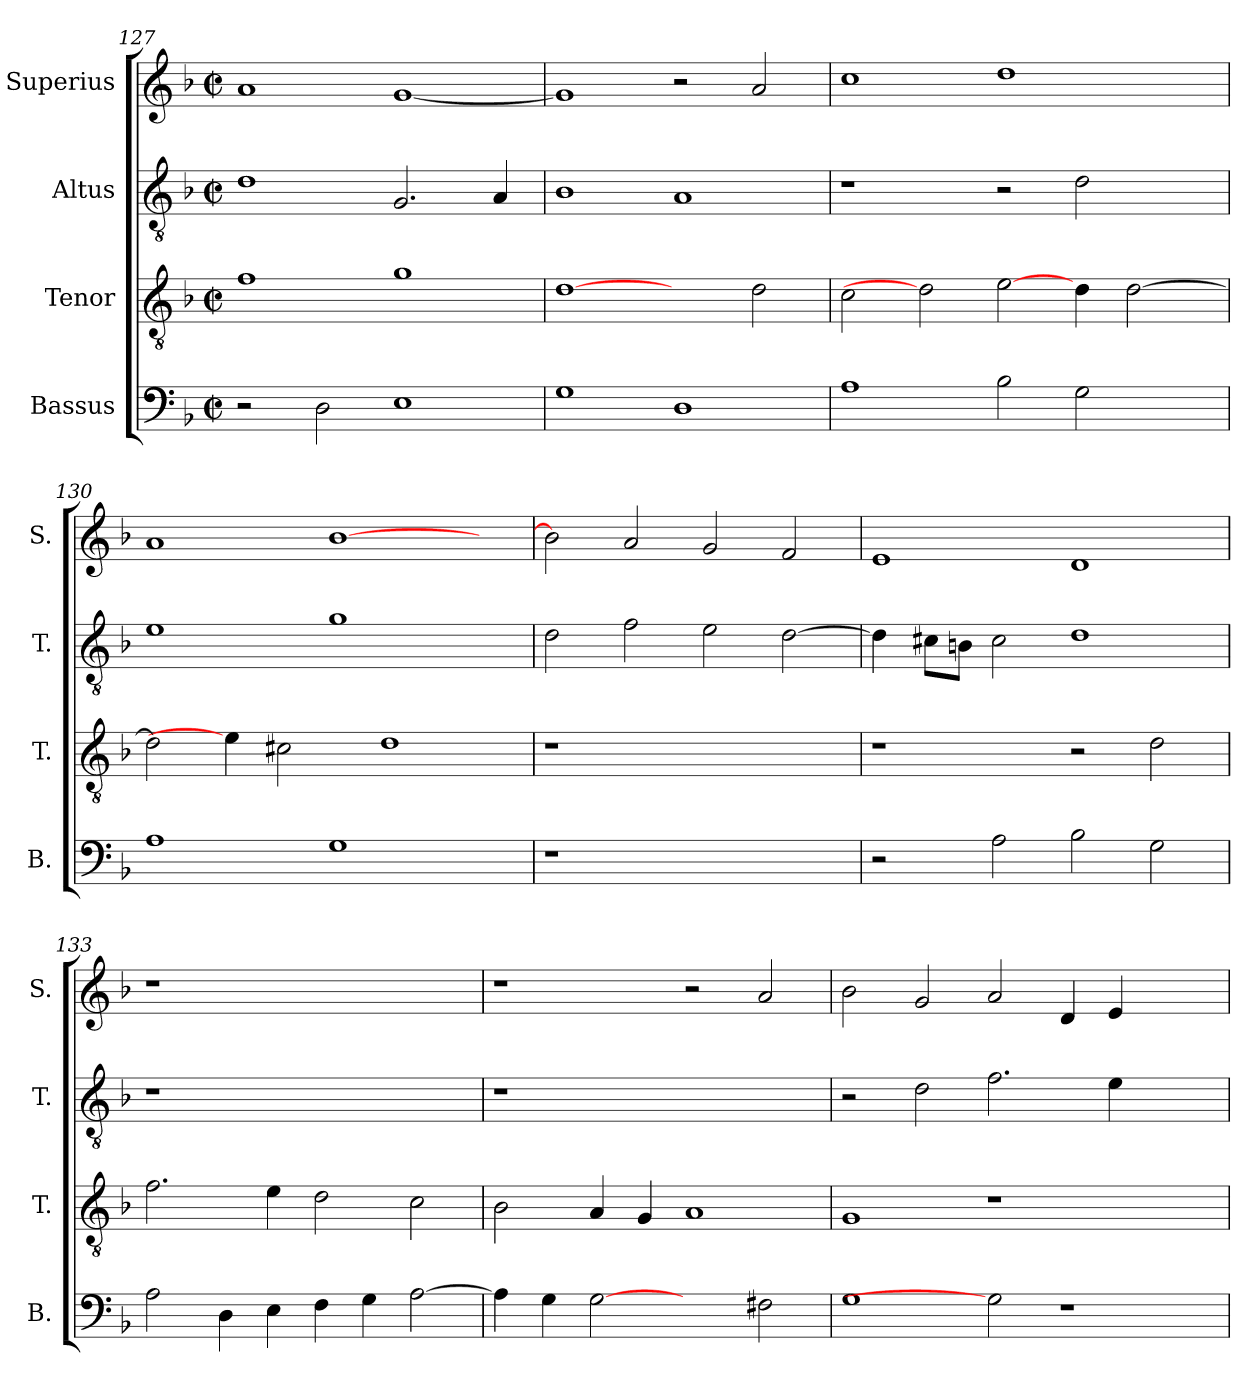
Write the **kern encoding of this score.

**kern	**kern	**kern	**kern
*part4	*part3	*part2	*part1
*staff4	*staff3	*staff2	*staff1
*I"Bassus	*I"Tenor	*I"Altus	*I"Superius
*I'B.	*I'T.	*I'T.	*I'S.
*clefF4	*clefGv2	*clefGv2	*clefG2
*	*ITrd7c12	*ITrd7c12	*
*k[b-]	*k[b-]	*k[b-]	*k[b-]
*F:	*F:	*F:	*F:
*M2/2	*M2/2	*M2/2	*M2/2
*met(c|)	*met(c|)	*met(c|)	*met(c|)
=127	=127	=127	=127
2r	1Fi	1Di	1ai
2Di\	.	.	.
1Ei	1Gi	2.GGi/	[<1gi
.	.	4AAi/	.
=128	=128	=128	=128
1Gi	[1Di	1BB-i	1gi]
1Di	2ryy	1AAi	2r
.	2Di\	.	2ai/
!!LO:LB:g=z
=129	=129	=129	=129
1Ai	2Ci\	1r	1cci
.	2Di]	.	.
2B-i\	[2Ei\	2r	1ddi
2Gi\	4Di\	2Di\	.
.	[>2Di\	.	.
4ryy	.	4ryy	4ryy
=130	=130	=130	=130
1Ai	2Di\]	1Ei	1ai
.	4Ei\]	.	.
.	2C#Xi\	.	.
1Gi	.	1Gi	[>1b-i
.	1Di	.	.
4ryy	.	4ryy	4ryy
=131	=131	=131	=131
!LO:N:vis=1	!LO:N:vis=1	!	!
1r	1r	2Di\	2b-i\]
.	.	2Fi\	2ai/
1ryy	1ryy	2Ei\	2gi/
.	.	[>2Di\	2fi/
=132	=132	=132	=132
2r	1r	4Di\]	1ei
.	.	8C#Xi\L	.
.	.	8BBni\J	.
2Ai\	.	2C#i\	.
2B-i\	2r	1Di	1di
2Gi\	2Di\	.	.
=133	=133	=133	=133
!	!	!LO:N:vis=1	!LO:N:vis=1
2Ai\	2.Fi\	1r	1r
4Di\	.	.	.
4Ei\	4Ei\	.	.
4Fi\	2Di\	1ryy	1ryy
4Gi\	.	.	.
[>2Ai\	2Ci\	.	.
!!LO:PB:g=z
=134	=134	=134	=134
!	!	!LO:N:vis=1	!
4Ai\]	2BB-i\	1r	1r
4Gi\	.	.	.
[2Gi	4AAi/	.	.
.	4GGi/	.	.
2ryy	1AAi	1ryy	2r
2F#Xi\	.	.	2ai/
=135	=135	=135	=135
1Gi	1GGi	2r	2b-i\
.	.	2Di\	2gi/
2Gi]	1r	2.Fi\	2ai/
1r	.	.	4di/
.	.	4Ei\	4ei/
.	2ryy	2ryy	2ryy
=	=	=	=
*-	*-	*-	*-
